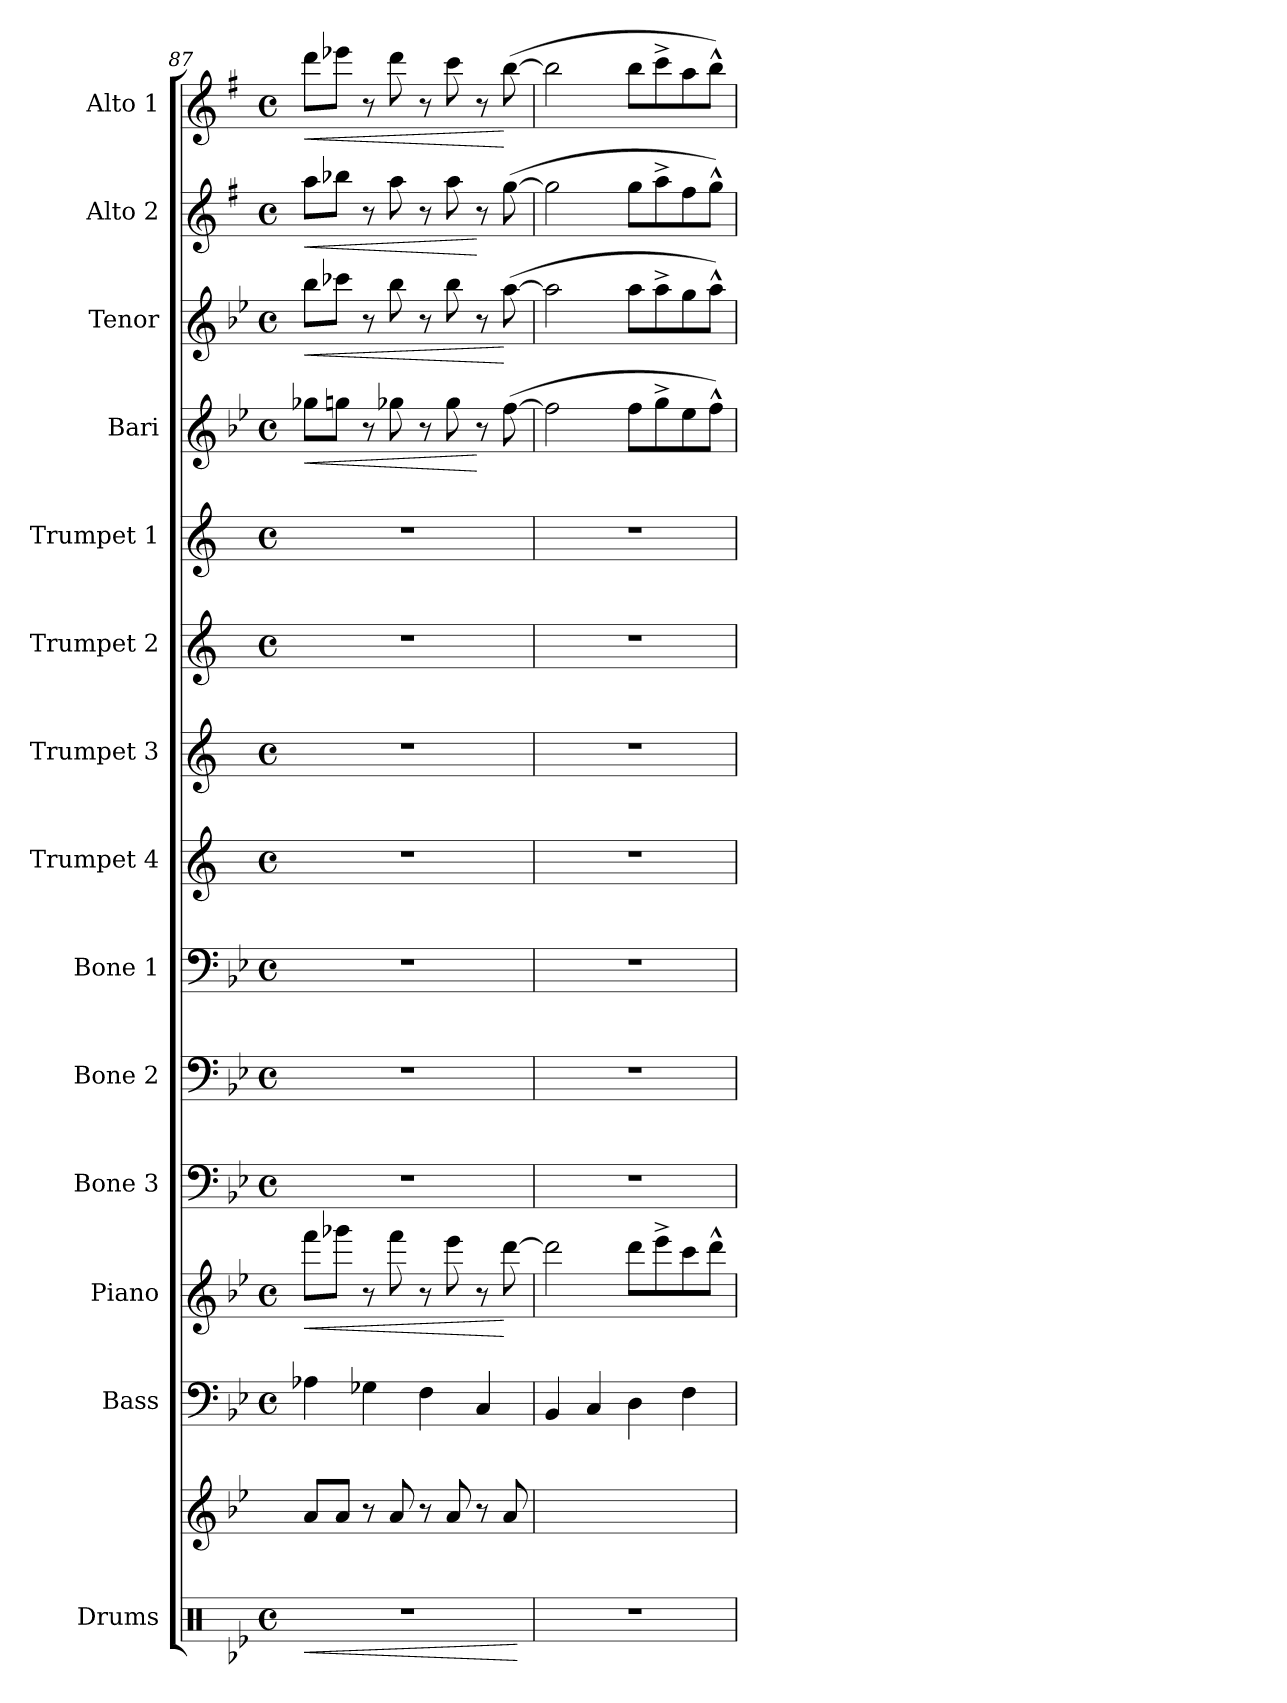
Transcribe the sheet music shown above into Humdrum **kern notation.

**kern	**dynam	**kern	**kern	**kern	**dynam	**kern	**kern	**kern	**kern	**kern	**kern	**kern	**kern	**dynam	**kern	**dynam	**kern	**dynam	**kern	**dynam
*part15	*part15	*part14	*part13	*part12	*part12	*part11	*part10	*part9	*part8	*part7	*part6	*part5	*part4	*part4	*part3	*part3	*part2	*part2	*part1	*part1
*staff15	*staff15	*staff14	*staff13	*staff12	*staff12	*staff11	*staff10	*staff9	*staff8	*staff7	*staff6	*staff5	*staff4	*staff4	*staff3	*staff3	*staff2	*staff2	*staff1	*staff1
*I"Drums	*	*	*I"Bass	*I"Piano	*	*I"Bone 3	*I"Bone 2	*I"Bone 1	*I"Trumpet 4	*I"Trumpet 3	*I"Trumpet 2	*I"Trumpet 1	*I"Bari	*	*I"Tenor	*	*I"Alto 2	*	*I"Alto 1	*
*	*	*	*	*	*	*	*	*	*I'Tpt	*	*I'Tpt	*I'Tpt	*	*	*	*	*	*	*	*
*clefX	*	*clefG2	*clefF4	*clefG2	*	*clefF4	*clefF4	*clefF4	*clefG2	*clefG2	*clefG2	*clefG2	*clefG2	*	*clefG2	*	*clefG2	*	*clefG2	*
*	*	*	*ITrd7c12	*ITrd8c14	*	*	*	*	*ITrd1c2	*ITrd1c2	*ITrd1c2	*ITrd1c2	*ITrd12c21	*	*ITrd8c14	*	*ITrd5c9	*	*ITrd5c9	*
*k[b-e-]	*	*k[b-e-]	*k[b-e-]	*k[b-e-]	*	*k[b-e-]	*k[b-e-]	*k[b-e-]	*k[b-e-]	*k[b-e-]	*k[b-e-]	*k[b-e-]	*k[b-e-]	*	*k[b-e-]	*	*k[b-e-]	*	*k[b-e-]	*
*B-:	*	*B-:	*B-:	*B-:	*	*B-:	*B-:	*B-:	*B-:	*B-:	*B-:	*B-:	*B-:	*	*B-:	*	*B-:	*	*B-:	*
*M4/4	*	*	*M4/4	*M4/4	*	*M4/4	*M4/4	*M4/4	*M4/4	*M4/4	*M4/4	*M4/4	*M4/4	*	*M4/4	*	*M4/4	*	*M4/4	*
*met(c)	*	*	*met(c)	*met(c)	*	*met(c)	*met(c)	*met(c)	*met(c)	*met(c)	*met(c)	*met(c)	*met(c)	*	*met(c)	*	*met(c)	*	*met(c)	*
=87	=87	=87	=87	=87	=87	=87	=87	=87	=87	=87	=87	=87	=87	=87	=87	=87	=87	=87	=87	=87
!	!LO:HP:b	!	!	!	!LO:HP:b	!	!	!	!	!	!	!	!	!LO:HP:b	!	!LO:HP:b	!	!LO:HP:b	!	!LO:HP:b
1r	<	8a/L	4AA-X\	8ff\L	<	1r	1r	1r	1r	1r	1r	1r	8g-X\L	<	8b-\L	<	8cc\L	<	8ff\L	<
.	.	8a/J	.	8gg-X\J	.	.	.	.	.	.	.	.	8gn\J	.	8cc-X\J	.	8dd-X\J	.	8gg-X\J	.
.	.	8r	4GG-X\	8r	.	.	.	.	.	.	.	.	8r	.	8r	.	8r	.	8r	.
.	.	8a/	.	8ff\	.	.	.	.	.	.	.	.	8g-X\	.	8b-\	.	8cc\	.	8ff\	.
.	.	8r	4FF\	8r	.	.	.	.	.	.	.	.	8r	.	8r	.	8r	.	8r	.
.	.	8a/	.	8ee-\	.	.	.	.	.	.	.	.	8g-\	.	8b-\	.	8cc\	.	8ee-\	.
.	.	8r	4CC/	8r	.	.	.	.	.	.	.	.	8r	[	8r	.	8r	[	8r	.
.	.	8a/	.	[8dd\	[	.	.	.	.	.	.	.	(>[8f\	.	(>[8a\	[	(>[8b-\	.	(>[8dd\	[
.	[	.	.	.	.	.	.	.	.	.	.	.	.	.	.	.	.	.	.	.
!!LO:PB:g=z
=88	=88	=88	=88	=88	=88	=88	=88	=88	=88	=88	=88	=88	=88	=88	=88	=88	=88	=88	=88	=88
1r	.	1ryy	4BBB-/	2dd\]	.	1r	1r	1r	1r	1r	1r	1r	2f\]	.	2a\]	.	2b-\]	.	2dd\]	.
.	.	.	4CC/	.	.	.	.	.	.	.	.	.	.	.	.	.	.	.	.	.
.	.	.	4DD\	8dd\L	.	.	.	.	.	.	.	.	8f\L	.	8a\L	.	8b-\L	.	8dd\L	.
.	.	.	.	8ee-^>\	.	.	.	.	.	.	.	.	8g^>\	.	8a^>\	.	8cc^>\	.	8ee-^>\	.
.	.	.	4FF\	8cc\	.	.	.	.	.	.	.	.	8e-\	.	8g\	.	8a\	.	8cc\	.
.	.	.	.	8dd^^>\J	.	.	.	.	.	.	.	.	8f^^>\J)	.	8a^^>\J)	.	8b-^^>\J)	.	8dd^^>\J)	.
=	=	=	=	=	=	=	=	=	=	=	=	=	=	=	=	=	=	=	=	=
*-	*-	*-	*-	*-	*-	*-	*-	*-	*-	*-	*-	*-	*-	*-	*-	*-	*-	*-	*-	*-
